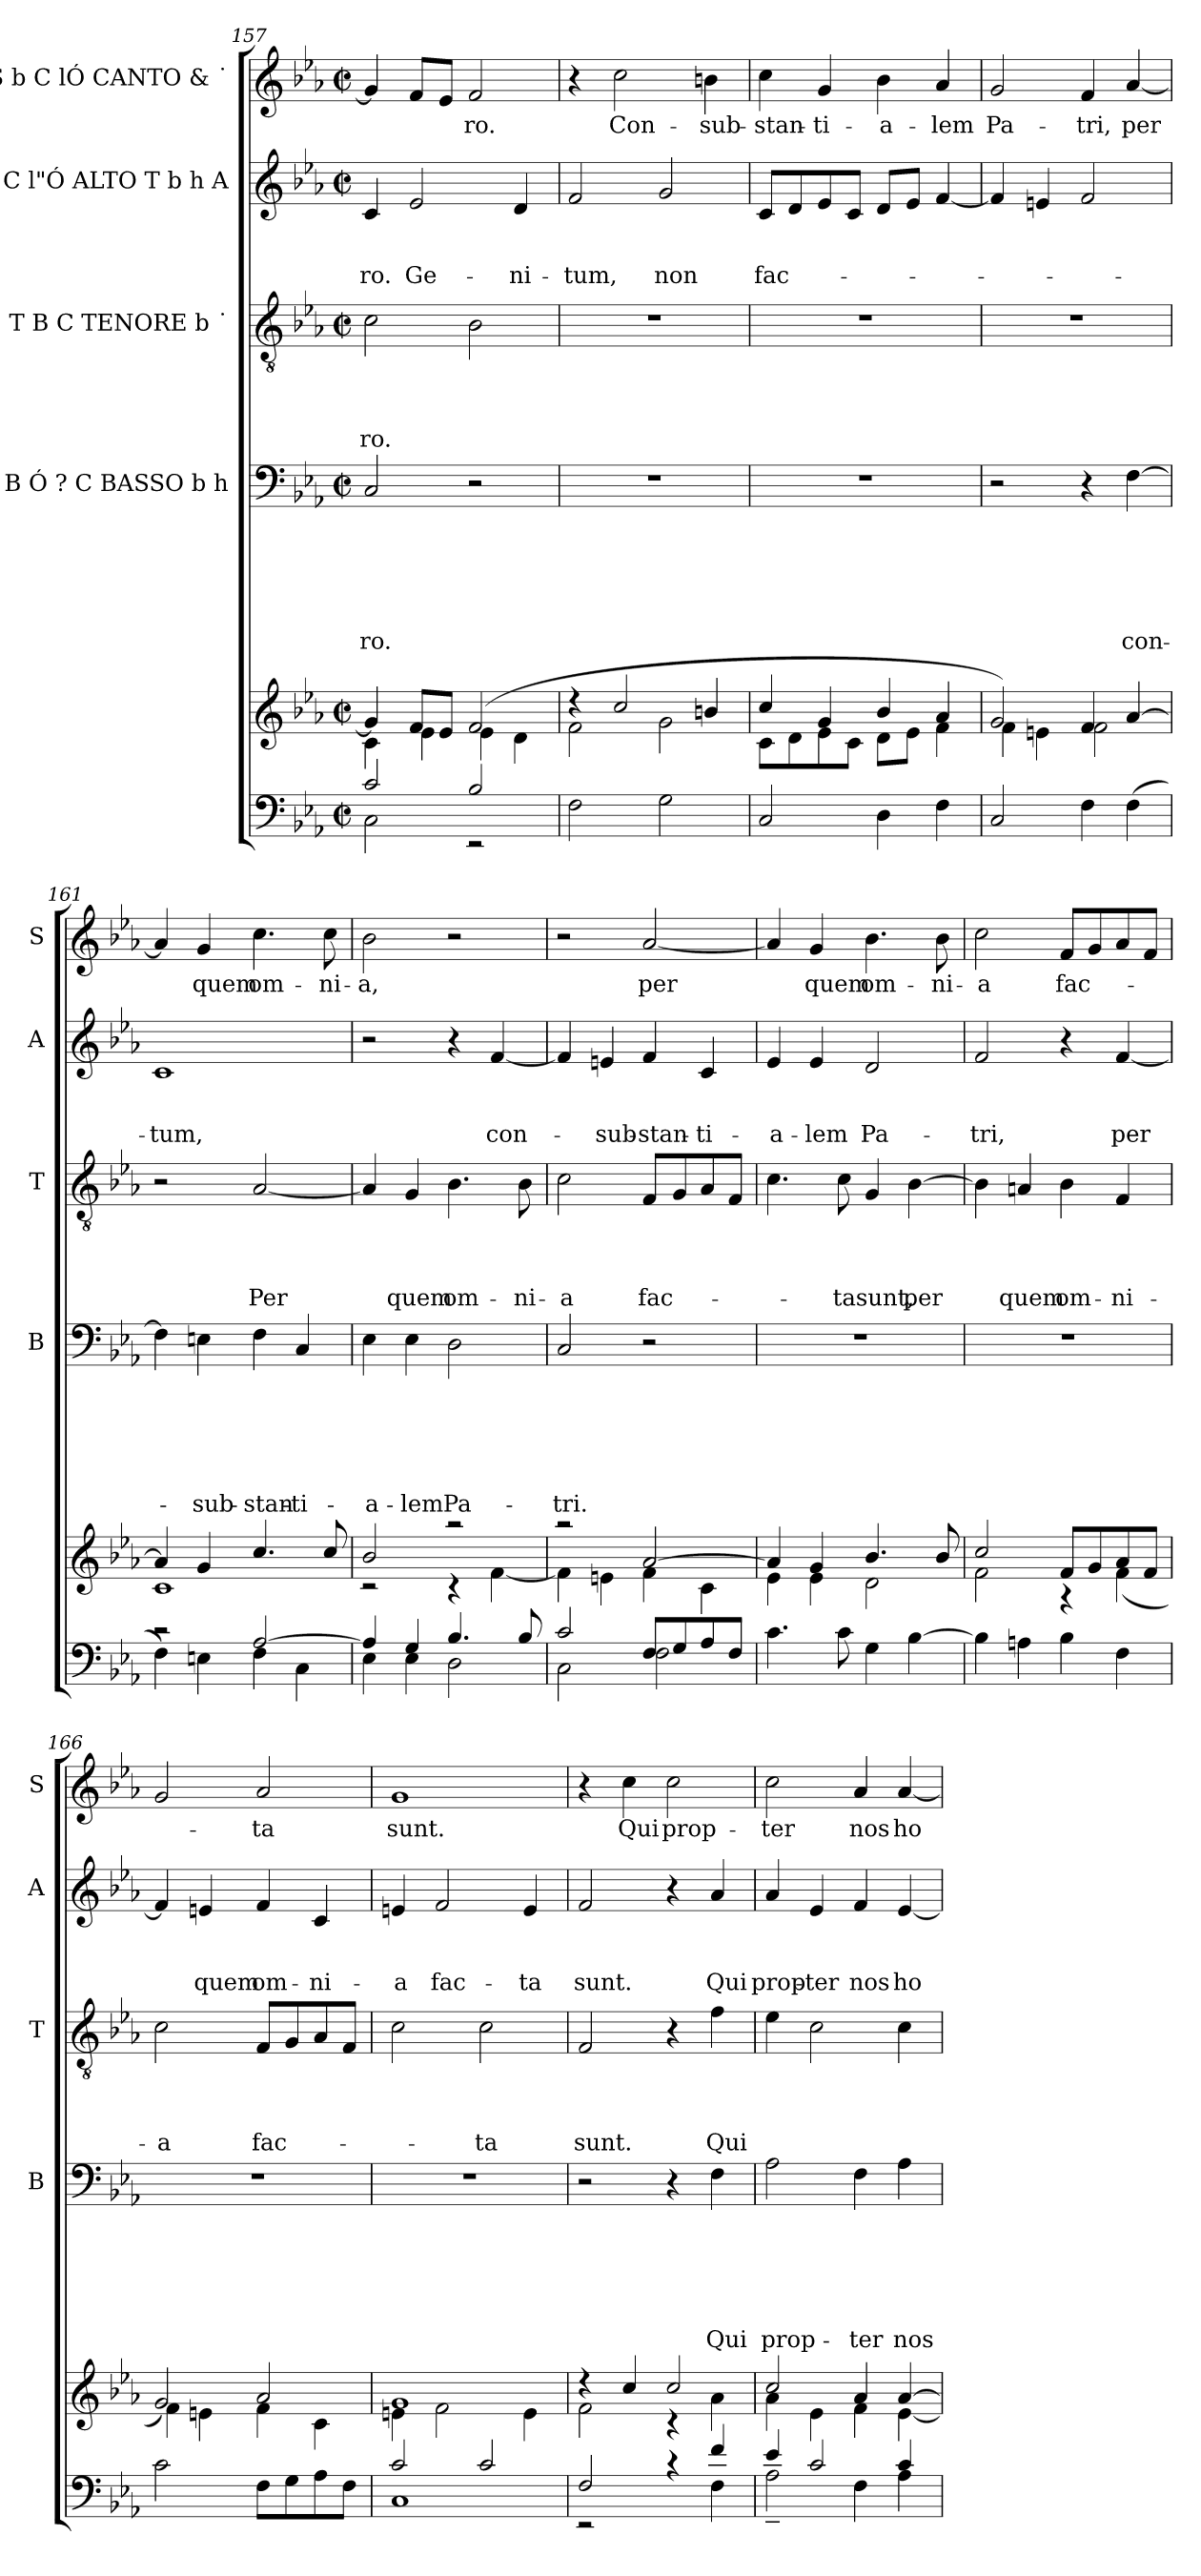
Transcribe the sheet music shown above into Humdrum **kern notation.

**kern	**kern	**kern	**text	**text	**text	**text	**text	**text	**kern	**text	**text	**text	**text	**kern	**text	**text	**text	**kern	**text
*part6	*part5	*part4	*part4	*part4	*part4	*part4	*part4	*part4	*part3	*part3	*part3	*part3	*part3	*part2	*part2	*part2	*part2	*part1	*part1
*staff6	*staff5	*staff4	*staff4	*staff4	*staff4	*staff4	*staff4	*staff4	*staff3	*staff3	*staff3	*staff3	*staff3	*staff2	*staff2	*staff2	*staff2	*staff1	*staff1
*	*	*I"B Ó ? C BASSO b h	*	*	*	*	*	*	*I"T B C TENORE b ˙	*	*	*	*	*I"C l"Ó ALTO T b h A	*	*	*	*I"S b C lÓ CANTO & ˙	*
*	*	*I'B	*	*	*	*	*	*	*I'T	*	*	*	*	*I'A	*	*	*	*I'S	*
*clefF4	*clefG2	*clefF4	*	*	*	*	*	*	*clefGv2	*	*	*	*	*clefG2	*	*	*	*clefG2	*
*k[b-e-a-]	*k[b-e-a-]	*k[b-e-a-]	*	*	*	*	*	*	*k[b-e-a-]	*	*	*	*	*k[b-e-a-]	*	*	*	*k[b-e-a-]	*
*E-:	*E-:	*E-:	*	*	*	*	*	*	*E-:	*	*	*	*	*E-:	*	*	*	*E-:	*
*M2/2	*M2/2	*M2/2	*	*	*	*	*	*	*M2/2	*	*	*	*	*M2/2	*	*	*	*M2/2	*
*met(c|)	*met(c|)	*met(c|)	*	*	*	*	*	*	*met(c|)	*	*	*	*	*met(c|)	*	*	*	*met(c|)	*
=157	=157	=157	=157	=157	=157	=157	=157	=157	=157	=157	=157	=157	=157	=157	=157	=157	=157	=157	=157
*^	*^	*	*	*	*	*	*	*	*	*	*	*	*	*	*	*	*	*	*
!	!	!	!	!	!	!	!	!	!	!LO:LY:b	!	!	!	!	!LO:LY:b	!	!	!	!LO:LY:b	!	!
2c/	2C\	4g/]	4c\	2C/	.	.	.	.	.	-ro.	2c\	.	.	.	-ro.	4c/	.	.	-ro.	4g/]	.
!	!	!	!	!	!	!	!	!	!	!	!	!	!	!	!	!	!	!	!LO:LY:b	!	!
.	.	8f/L	(<4e-\	.	.	.	.	.	.	.	.	.	.	.	.	2e-/	.	.	Ge-	8f/L	.
.	.	8e-/J	.	.	.	.	.	.	.	.	.	.	.	.	.	.	.	.	.	8e-/J	.
!	!	!	!	!	!	!	!	!	!	!	!	!	!	!	!	!	!	!	!	!	!LO:LY:b
2B-/	2rEE	(2f/	4e-\	2r	.	.	.	.	.	.	2B-\	.	.	.	.	.	.	.	.	2f/	-ro.
!	!	!	!	!	!	!	!	!	!	!	!	!	!	!	!	!	!	!	!LO:LY:b	!	!
.	.	.	4d\	.	.	.	.	.	.	.	.	.	.	.	.	4d/	.	.	-ni-	.	.
*v	*v	*	*	*	*	*	*	*	*	*	*	*	*	*	*	*	*	*	*	*	*
!!LO:LB:g=z
=158	=158	=158	=158	=158	=158	=158	=158	=158	=158	=158	=158	=158	=158	=158	=158	=158	=158	=158	=158	=158
!	!	!	!	!	!	!	!	!	!	!	!	!	!	!	!	!	!	!LO:LY:b	!	!
2F\	4rdd	2f\	1r	.	.	.	.	.	.	1r	.	.	.	.	2f/	.	.	-tum,	4r	.
!	!	!	!	!	!	!	!	!	!	!	!	!	!	!	!	!	!	!	!	!LO:LY:b
.	2cc/	.	.	.	.	.	.	.	.	.	.	.	.	.	.	.	.	.	2cc\	Con-
!	!	!	!	!	!	!	!	!	!	!	!	!	!	!	!	!	!	!LO:LY:b	!	!
2G\	.	2g\	.	.	.	.	.	.	.	.	.	.	.	.	2g/	.	.	non	.	.
!	!	!	!	!	!	!	!	!	!	!	!	!	!	!	!	!	!	!	!	!LO:LY:b
.	4bn/	.	.	.	.	.	.	.	.	.	.	.	.	.	.	.	.	.	4bn\	-sub-
=159	=159	=159	=159	=159	=159	=159	=159	=159	=159	=159	=159	=159	=159	=159	=159	=159	=159	=159	=159	=159
!	!	!	!	!	!	!	!	!	!	!	!	!	!	!	!	!	!	!LO:LY:b	!	!LO:LY:b
2C/	4cc/	8c\L	1r	.	.	.	.	.	.	1r	.	.	.	.	8c/L	.	.	fac-	4cc\	-stan-
.	.	8d\	.	.	.	.	.	.	.	.	.	.	.	.	8d/	.	.	.	.	.
!	!	!	!	!	!	!	!	!	!	!	!	!	!	!	!	!	!	!	!	!LO:LY:b
.	4g/	8e-\	.	.	.	.	.	.	.	.	.	.	.	.	8e-/	.	.	.	4g/	-ti-
.	.	8c\J	.	.	.	.	.	.	.	.	.	.	.	.	8c/J	.	.	.	.	.
!	!	!	!	!	!	!	!	!	!	!	!	!	!	!	!	!	!	!	!	!LO:LY:b
4D\	4b-/	8d\L	.	.	.	.	.	.	.	.	.	.	.	.	8d/L	.	.	.	4b-\	-a-
.	.	8e-\J	.	.	.	.	.	.	.	.	.	.	.	.	8e-/J	.	.	.	.	.
!	!	!	!	!	!	!	!	!	!	!	!	!	!	!	!	!	!	!	!	!LO:LY:b
4F\	4a-/	4f\	.	.	.	.	.	.	.	.	.	.	.	.	[<4f/	.	.	.	4a-/	-lem
=160	=160	=160	=160	=160	=160	=160	=160	=160	=160	=160	=160	=160	=160	=160	=160	=160	=160	=160	=160	=160
!	!	!	!	!	!	!	!	!	!	!	!	!	!	!	!	!	!	!	!	!LO:LY:b
2C/	2g/)	4f\	2r	.	.	.	.	.	.	1r	.	.	.	.	4f/]	.	.	.	2g/	Pa-
.	.	4en\	.	.	.	.	.	.	.	.	.	.	.	.	4en/	.	.	.	.	.
!	!	!	!	!	!	!	!	!	!	!	!	!	!	!	!	!	!	!	!	!LO:LY:b
4F\	4f/	2f\	4r	.	.	.	.	.	.	.	.	.	.	.	2f/	.	.	.	4f/	-tri,
!	!	!	!	!	!	!	!	!	!LO:LY:b	!	!	!	!	!	!	!	!	!	!	!LO:LY:b
(>4F\	[>4a-/	.	[>4F\	.	.	.	.	.	con-	.	.	.	.	.	.	.	.	.	[<4a-/	per
=161	=161	=161	=161	=161	=161	=161	=161	=161	=161	=161	=161	=161	=161	=161	=161	=161	=161	=161	=161	=161
*^	*	*	*	*	*	*	*	*	*	*	*	*	*	*	*	*	*	*	*	*
!	!	!	!	!	!	!	!	!	!	!	!	!	!	!	!	!	!	!	!LO:LY:b	!	!
2rc	4F\)	4a-/]	1c	4F\]	.	.	.	.	.	.	2r	.	.	.	.	1c	.	.	-tum,	4a-/]	.
!	!	!	!	!	!	!	!	!	!	!LO:LY:b	!	!	!	!	!	!	!	!	!	!	!LO:LY:b
.	4En\	4g/	.	4En\	.	.	.	.	.	-sub-	.	.	.	.	.	.	.	.	.	4g/	quem
!	!	!	!	!	!	!	!	!	!	!LO:LY:b	!	!	!	!	!LO:LY:b	!	!	!	!	!	!LO:LY:b
[>2A-/	4F\	4.cc/	.	4F\	.	.	.	.	.	-stan-	[<2A-/	.	.	.	Per	.	.	.	.	4.cc\	om-
!	!	!	!	!	!	!	!	!	!	!LO:LY:b	!	!	!	!	!	!	!	!	!	!	!
.	4C\	.	.	4C/	.	.	.	.	.	-ti-	.	.	.	.	.	.	.	.	.	.	.
!	!	!	!	!	!	!	!	!	!	!	!	!	!	!	!	!	!	!	!	!	!LO:LY:b
.	.	8cc/	.	.	.	.	.	.	.	.	.	.	.	.	.	.	.	.	.	8cc\	-ni-
=162	=162	=162	=162	=162	=162	=162	=162	=162	=162	=162	=162	=162	=162	=162	=162	=162	=162	=162	=162	=162	=162
!	!	!	!	!	!	!	!	!	!	!LO:LY:b	!	!	!	!	!	!	!	!	!	!	!LO:LY:b
4A-/]	4E-\	2b-/	2rc	4E-\	.	.	.	.	.	-a-	4A-/]	.	.	.	.	2r	.	.	.	2b-\	-a,
!	!	!	!	!	!	!	!	!	!	!LO:LY:b	!	!	!	!	!LO:LY:b	!	!	!	!	!	!
4G/	4E-\	.	.	4E-\	.	.	.	.	.	-lem	4G/	.	.	.	quem	.	.	.	.	.	.
!	!	!	!	!	!	!	!	!	!	!LO:LY:b	!	!	!	!	!LO:LY:b	!	!	!	!	!	!
4.B-/	2D\	2raa	4rc	2D\	.	.	.	.	.	Pa-	4.B-\	.	.	.	om-	4r	.	.	.	2r	.
!	!	!	!	!	!	!	!	!	!	!	!	!	!	!	!	!	!	!	!LO:LY:b	!	!
.	.	.	[>4f\	.	.	.	.	.	.	.	.	.	.	.	.	[>4f/	.	.	con-	.	.
!	!	!	!	!	!	!	!	!	!	!	!	!	!	!	!LO:LY:b	!	!	!	!	!	!
8B-/	.	.	.	.	.	.	.	.	.	.	8B-\	.	.	.	-ni-	.	.	.	.	.	.
!!LO:PB:g=z
=163	=163	=163	=163	=163	=163	=163	=163	=163	=163	=163	=163	=163	=163	=163	=163	=163	=163	=163	=163	=163	=163
!	!	!	!	!	!	!	!	!	!	!LO:LY:b	!	!	!	!	!LO:LY:b	!	!	!	!	!	!
2c/	2C\	2raa	4f\]	2C/	.	.	.	.	.	-tri.	2c\	.	.	.	-a	4f/]	.	.	.	2r	.
!	!	!	!	!	!	!	!	!	!	!	!	!	!	!	!	!	!	!	!LO:LY:b	!	!
.	.	.	4en\	.	.	.	.	.	.	.	.	.	.	.	.	4en/	.	.	-sub-	.	.
!	!	!	!	!	!	!	!	!	!	!	!	!	!	!	!LO:LY:b	!	!	!	!LO:LY:b	!	!LO:LY:b
8F/L	2F\	[>2a-/	4f\	2r	.	.	.	.	.	.	8F/L	.	.	.	fac-	4f/	.	.	-stan-	[<2a-/	per
8G/	.	.	.	.	.	.	.	.	.	.	8G/	.	.	.	.	.	.	.	.	.	.
!	!	!	!	!	!	!	!	!	!	!	!	!	!	!	!	!	!	!	!LO:LY:b	!	!
8A-/	.	.	4c\	.	.	.	.	.	.	.	8A-/	.	.	.	.	4c/	.	.	-ti-	.	.
8F/J	.	.	.	.	.	.	.	.	.	.	8F/J	.	.	.	.	.	.	.	.	.	.
*v	*v	*	*	*	*	*	*	*	*	*	*	*	*	*	*	*	*	*	*	*	*
=164	=164	=164	=164	=164	=164	=164	=164	=164	=164	=164	=164	=164	=164	=164	=164	=164	=164	=164	=164	=164
!	!	!	!	!	!	!	!	!	!	!	!	!	!	!	!	!	!	!LO:LY:b	!	!
4.c\	4a-/]	4e-\	1r	.	.	.	.	.	.	4.c\	.	.	.	.	4e-/	.	.	-a-	4a-/]	.
!	!	!	!	!	!	!	!	!	!	!	!	!	!	!	!	!	!	!LO:LY:b	!	!LO:LY:b
.	4g/	4e-\	.	.	.	.	.	.	.	.	.	.	.	.	4e-/	.	.	-lem	4g/	quem
!	!	!	!	!	!	!	!	!	!	!	!	!	!	!LO:LY:b	!	!	!	!	!	!
8c\	.	.	.	.	.	.	.	.	.	8c\	.	.	.	-tasunt,	.	.	.	.	.	.
!	!	!	!	!	!	!	!	!	!	!	!	!	!	!	!	!	!	!LO:LY:b	!	!LO:LY:b
4G\	4.b-/	2d\	.	.	.	.	.	.	.	4G/	.	.	.	.	2d/	.	.	Pa-	4.b-\	om-
!	!	!	!	!	!	!	!	!	!	!	!	!	!	!LO:LY:b	!	!	!	!	!	!
[>4B-\	.	.	.	.	.	.	.	.	.	[>4B-\	.	.	.	per	.	.	.	.	.	.
!	!	!	!	!	!	!	!	!	!	!	!	!	!	!	!	!	!	!	!	!LO:LY:b
.	8b-/	.	.	.	.	.	.	.	.	.	.	.	.	.	.	.	.	.	8b-\	-ni-
=165	=165	=165	=165	=165	=165	=165	=165	=165	=165	=165	=165	=165	=165	=165	=165	=165	=165	=165	=165	=165
!	!	!	!	!	!	!	!	!	!	!	!	!	!	!	!	!	!	!LO:LY:b	!	!LO:LY:b
4B-\]	2cc/	2f\	1r	.	.	.	.	.	.	4B-\]	.	.	.	.	2f/	.	.	-tri,	2cc\	-a
!	!	!	!	!	!	!	!	!	!	!	!	!	!	!LO:LY:b	!	!	!	!	!	!
4An\	.	.	.	.	.	.	.	.	.	4An/	.	.	.	quem	.	.	.	.	.	.
!	!	!	!	!	!	!	!	!	!	!	!	!	!	!LO:LY:b	!	!	!	!	!	!LO:LY:b
4B-\	8f/L	4rA	.	.	.	.	.	.	.	4B-\	.	.	.	om-	4r	.	.	.	8f/L	fac-
.	8g/	.	.	.	.	.	.	.	.	.	.	.	.	.	.	.	.	.	8g/	.
!	!	!	!	!	!	!	!	!	!	!	!	!	!	!LO:LY:b	!	!	!	!LO:LY:b	!	!
4F\	8a-/	(<4f\	.	.	.	.	.	.	.	4F/	.	.	.	-ni-	[<4f/	.	.	per	8a-/	.
.	8f/J	.	.	.	.	.	.	.	.	.	.	.	.	.	.	.	.	.	8f/J	.
=166	=166	=166	=166	=166	=166	=166	=166	=166	=166	=166	=166	=166	=166	=166	=166	=166	=166	=166	=166	=166
!	!	!	!	!	!	!	!	!	!	!	!	!	!	!LO:LY:b	!	!	!	!	!	!
2c\	2g/)	4f\	1r	.	.	.	.	.	.	2c\	.	.	.	-a	4f/]	.	.	.	2g/	.
!	!	!	!	!	!	!	!	!	!	!	!	!	!	!	!	!	!	!LO:LY:b	!	!
.	.	4en\	.	.	.	.	.	.	.	.	.	.	.	.	4en/	.	.	quem	.	.
!	!	!	!	!	!	!	!	!	!	!	!	!	!	!LO:LY:b	!	!	!	!LO:LY:b	!	!LO:LY:b
8F\L	2a-/	4f\	.	.	.	.	.	.	.	8F/L	.	.	.	fac-	4f/	.	.	om-	2a-/	-ta
8G\	.	.	.	.	.	.	.	.	.	8G/	.	.	.	.	.	.	.	.	.	.
!	!	!	!	!	!	!	!	!	!	!	!	!	!	!	!	!	!	!LO:LY:b	!	!
8A-\	.	4c\	.	.	.	.	.	.	.	8A-/	.	.	.	.	4c/	.	.	-ni-	.	.
8F\J	.	.	.	.	.	.	.	.	.	8F/J	.	.	.	.	.	.	.	.	.	.
=167	=167	=167	=167	=167	=167	=167	=167	=167	=167	=167	=167	=167	=167	=167	=167	=167	=167	=167	=167	=167
*^	*	*	*	*	*	*	*	*	*	*	*	*	*	*	*	*	*	*	*	*
!	!	!	!	!	!	!	!	!	!	!	!	!	!	!	!	!	!	!	!LO:LY:b	!	!LO:LY:b
2c/	1C	1g	4en\	1r	.	.	.	.	.	.	2c\	.	.	.	.	4en/	.	.	-a	1g	sunt.
!	!	!	!	!	!	!	!	!	!	!	!	!	!	!	!	!	!	!	!LO:LY:b	!	!
.	.	.	2f\	.	.	.	.	.	.	.	.	.	.	.	.	2f/	.	.	fac-	.	.
!	!	!	!	!	!	!	!	!	!	!	!	!	!	!	!LO:LY:b	!	!	!	!	!	!
2c/	.	.	.	.	.	.	.	.	.	.	2c\	.	.	.	-ta	.	.	.	.	.	.
!	!	!	!	!	!	!	!	!	!	!	!	!	!	!	!	!	!	!	!LO:LY:b	!	!
.	.	.	4e\	.	.	.	.	.	.	.	.	.	.	.	.	4e/	.	.	-ta	.	.
!!LO:LB:g=z
=168	=168	=168	=168	=168	=168	=168	=168	=168	=168	=168	=168	=168	=168	=168	=168	=168	=168	=168	=168	=168	=168
!	!	!	!	!	!	!	!	!	!	!	!	!	!	!	!LO:LY:b	!	!	!	!LO:LY:b	!	!
2F/	2rEE	4rdd	2f\	2r	.	.	.	.	.	.	2F/	.	.	.	sunt.	2f/	.	.	sunt.	4r	.
!	!	!	!	!	!	!	!	!	!	!	!	!	!	!	!	!	!	!	!	!	!LO:LY:b
.	.	4cc/	.	.	.	.	.	.	.	.	.	.	.	.	.	.	.	.	.	4cc\	Qui
!	!	!	!	!	!	!	!	!	!	!	!	!	!	!	!	!	!	!	!	!	!LO:LY:b
4rc	4ryy	2cc/	4rc	4r	.	.	.	.	.	.	4r	.	.	.	.	4r	.	.	.	2cc\	prop-
!	!	!	!	!	!	!	!	!	!	!LO:LY:b	!	!	!	!	!LO:LY:b	!	!	!	!LO:LY:b	!	!
4f/	4F\	.	4a-\	4F\	.	.	.	.	.	Qui	4f\	.	.	.	Qui	4a-/	.	.	Qui	.	.
=169	=169	=169	=169	=169	=169	=169	=169	=169	=169	=169	=169	=169	=169	=169	=169	=169	=169	=169	=169	=169	=169
!	!	!	!	!	!	!	!	!	!	!LO:LY:b	!	!	!	!	!	!	!	!	!LO:LY:b	!	!LO:LY:b
4e-/	2A-~<\	2cc/	4a-\	2A-\	.	.	.	.	.	prop-	4e-\	.	.	.	.	4a-/	.	.	prop-	2cc\	-ter
!	!	!	!	!	!	!	!	!	!	!	!	!	!	!	!	!	!	!	!LO:LY:b	!	!
2c/	.	.	4e-\	.	.	.	.	.	.	.	2c\	.	.	.	.	4e-/	.	.	-ter	.	.
!	!	!	!	!	!	!	!	!	!	!LO:LY:b	!	!	!	!	!	!	!	!	!LO:LY:b	!	!LO:LY:b
.	4F\	4a-/	4f\	4F\	.	.	.	.	.	-ter	.	.	.	.	.	4f/	.	.	nos	4a-/	nos
!	!	!	!	!	!	!	!	!	!	!LO:LY:b	!	!	!	!	!	!	!	!	!LO:LY:b	!	!LO:LY:b
4c/	4A-\	[>4a-/	[<4e-\	4A-\	.	.	.	.	.	nos	4c\	.	.	.	.	[<4e-/	.	.	ho-	[<4a-/	ho-
*v	*v	*	*	*	*	*	*	*	*	*	*	*	*	*	*	*	*	*	*	*	*
*	*v	*v	*	*	*	*	*	*	*	*	*	*	*	*	*	*	*	*	*	*
=	=	=	=	=	=	=	=	=	=	=	=	=	=	=	=	=	=	=	=
*-	*-	*-	*-	*-	*-	*-	*-	*-	*-	*-	*-	*-	*-	*-	*-	*-	*-	*-	*-
